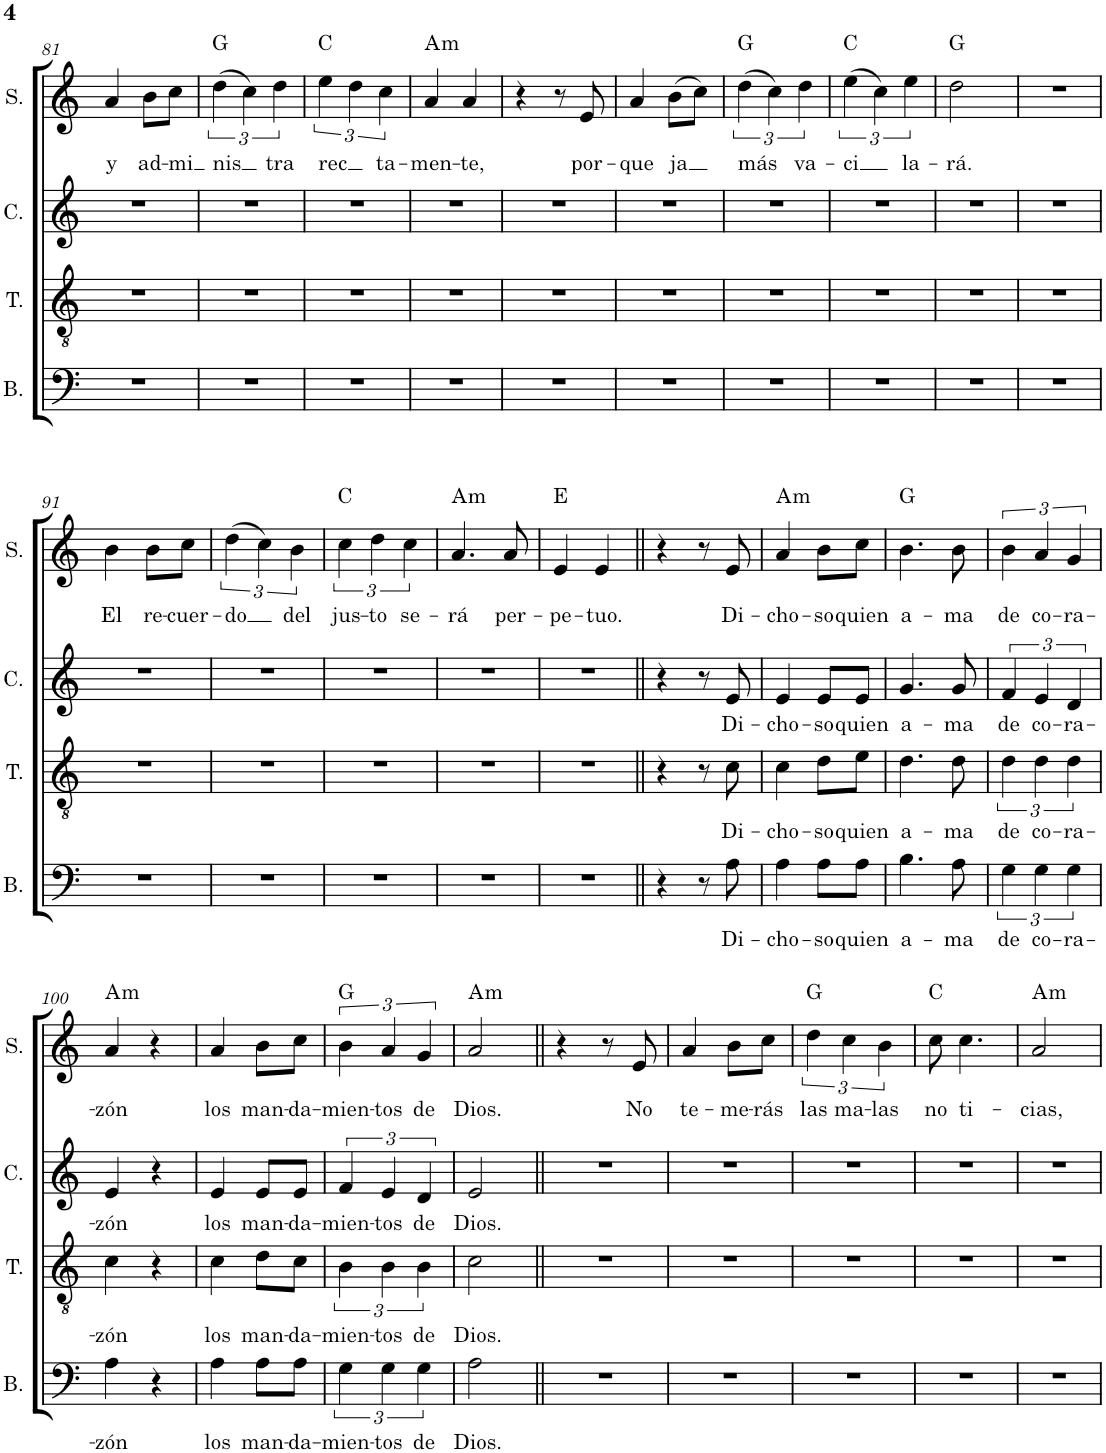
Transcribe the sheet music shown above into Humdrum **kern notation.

**kern	**text	**kern	**text	**kern	**text	**kern	**text	**harte
*part4	*part4	*part3	*part3	*part2	*part2	*part1	*part1	*part1
*staff4	*staff4	*staff3	*staff3	*staff2	*staff2	*staff1	*staff1	*
*I"Bajo	*	*I"Tenor	*	*I"Contralto	*	*I"Soprano	*	*
*I'B.	*	*I'T.	*	*I'C.	*	*I'S.	*	*
!!LO:PB:g=z
*clefF4	*	*clefGv2	*	*clefG2	*	*clefG2	*	*
*k[]	*	*k[]	*	*k[]	*	*k[]	*	*
*M2/4	*	*M2/4	*	*M2/4	*	*M2/4	*	*
=81	=81	=81	=81	=81	=81	=81	=81	=81
!	!	!	!	!	!	!	!LO:LY:b	!
2r	.	2r	.	2r	.	4a/	y	.
!	!	!	!	!	!	!	!LO:LY:b	!
.	.	.	.	.	.	8b\L	ad-	.
!	!	!	!	!	!	!	!LO:LY:b	!
.	.	.	.	.	.	8cc\J	-mi	.
=82	=82	=82	=82	=82	=82	=82	=82	=82
!	!	!	!	!	!	!	!LO:LY:b	!
2r	.	2r	.	2r	.	(6dd\	nis	G:maj
.	.	.	.	.	.	6cc\)	.	.
!	!	!	!	!	!	!	!LO:LY:b	!
.	.	.	.	.	.	6dd\	tra	.
=83	=83	=83	=83	=83	=83	=83	=83	=83
!	!	!	!	!	!	!	!LO:LY:b	!
2r	.	2r	.	2r	.	6ee\	-rec	C:maj
.	.	.	.	.	.	6dd\	.	.
!	!	!	!	!	!	!	!LO:LY:b	!
.	.	.	.	.	.	6cc\	ta-	.
=84	=84	=84	=84	=84	=84	=84	=84	=84
!	!	!	!	!	!	!	!LO:LY:b	!LO:H:kt=m
2r	.	2r	.	2r	.	4a/	-men-	A:min
!	!	!	!	!	!	!	!LO:LY:b	!
.	.	.	.	.	.	4a/	-te,	.
=85	=85	=85	=85	=85	=85	=85	=85	=85
2r	.	2r	.	2r	.	4r	.	.
.	.	.	.	.	.	8r	.	.
!	!	!	!	!	!	!	!LO:LY:b	!
.	.	.	.	.	.	8e/	por-	.
=86	=86	=86	=86	=86	=86	=86	=86	=86
!	!	!	!	!	!	!	!LO:LY:b	!
2r	.	2r	.	2r	.	4a/	-que	.
!	!	!	!	!	!	!	!LO:LY:b	!
.	.	.	.	.	.	(8b\L	ja	.
.	.	.	.	.	.	8cc\J)	.	.
=87	=87	=87	=87	=87	=87	=87	=87	=87
!	!	!	!	!	!	!	!LO:LY:b	!
2r	.	2r	.	2r	.	(6dd\	más	G:maj
.	.	.	.	.	.	6cc\)	.	.
!	!	!	!	!	!	!	!LO:LY:b	!
.	.	.	.	.	.	6dd\	va-	.
=88	=88	=88	=88	=88	=88	=88	=88	=88
!	!	!	!	!	!	!	!LO:LY:b	!
2r	.	2r	.	2r	.	(6ee\	-ci	C:maj
.	.	.	.	.	.	6cc\)	.	.
!	!	!	!	!	!	!	!LO:LY:b	!
.	.	.	.	.	.	6ee\	la-	.
=89	=89	=89	=89	=89	=89	=89	=89	=89
!	!	!	!	!	!	!	!LO:LY:b	!
2r	.	2r	.	2r	.	2dd\	-rá.	G:maj
=90	=90	=90	=90	=90	=90	=90	=90	=90
2r	.	2r	.	2r	.	2r	.	.
!!LO:LB:g=z
=91	=91	=91	=91	=91	=91	=91	=91	=91
!	!	!	!	!	!	!	!LO:LY:b	!
2r	.	2r	.	2r	.	4b\	El	.
!	!	!	!	!	!	!	!LO:LY:b	!
.	.	.	.	.	.	8b\L	re-	.
!	!	!	!	!	!	!	!LO:LY:b	!
.	.	.	.	.	.	8cc\J	-cuer-	.
=92	=92	=92	=92	=92	=92	=92	=92	=92
!	!	!	!	!	!	!	!LO:LY:b	!
2r	.	2r	.	2r	.	(6dd\	-do	.
.	.	.	.	.	.	6cc\)	.	.
!	!	!	!	!	!	!	!LO:LY:b	!
.	.	.	.	.	.	6b\	del	.
=93	=93	=93	=93	=93	=93	=93	=93	=93
!	!	!	!	!	!	!	!LO:LY:b	!
2r	.	2r	.	2r	.	6cc\	jus-	C:maj
!	!	!	!	!	!	!	!LO:LY:b	!
.	.	.	.	.	.	6dd\	-to	.
!	!	!	!	!	!	!	!LO:LY:b	!
.	.	.	.	.	.	6cc\	se-	.
=94	=94	=94	=94	=94	=94	=94	=94	=94
!	!	!	!	!	!	!	!LO:LY:b	!LO:H:kt=m
2r	.	2r	.	2r	.	4.a/	-rá	A:min
!	!	!	!	!	!	!	!LO:LY:b	!
.	.	.	.	.	.	8a/	per-	.
=95	=95	=95	=95	=95	=95	=95	=95	=95
!	!	!	!	!	!	!	!LO:LY:b	!
2r	.	2r	.	2r	.	4e/	-pe-	E:maj
!	!	!	!	!	!	!	!LO:LY:b	!
.	.	.	.	.	.	4e/	-tuo.	.
=96||	=96||	=96||	=96||	=96||	=96||	=96||	=96||	=96||
4r	.	4r	.	4r	.	4r	.	.
8r	.	8r	.	8r	.	8r	.	.
!	!LO:LY:b	!	!LO:LY:b	!	!LO:LY:b	!	!LO:LY:b	!
8A\	Di-	8c\	Di-	8e/	Di-	8e/	Di-	.
=97	=97	=97	=97	=97	=97	=97	=97	=97
!	!LO:LY:b	!	!LO:LY:b	!	!LO:LY:b	!	!LO:LY:b	!LO:H:kt=m
4A\	-cho-	4c\	-cho-	4e/	-cho-	4a/	-cho-	A:min
!	!LO:LY:b	!	!LO:LY:b	!	!LO:LY:b	!	!LO:LY:b	!
8A\L	-so	8d\L	-so	8e/L	-so	8b\L	-so	.
!	!LO:LY:b	!	!LO:LY:b	!	!LO:LY:b	!	!LO:LY:b	!
8A\J	quien	8e\J	quien	8e/J	quien	8cc\J	quien	.
=98	=98	=98	=98	=98	=98	=98	=98	=98
!	!LO:LY:b	!	!LO:LY:b	!	!LO:LY:b	!	!LO:LY:b	!
4.B\	a-	4.d\	a-	4.g/	a-	4.b\	a-	G:maj
!	!LO:LY:b	!	!LO:LY:b	!	!LO:LY:b	!	!LO:LY:b	!
8A\	-ma	8d\	-ma	8g/	-ma	8b\	-ma	.
=99	=99	=99	=99	=99	=99	=99	=99	=99
!	!LO:LY:b	!	!LO:LY:b	!	!LO:LY:b	!	!LO:LY:b	!
6G\	de	6d\	de	6f/	de	6b\	de	.
!	!LO:LY:b	!	!LO:LY:b	!	!LO:LY:b	!	!LO:LY:b	!
6G\	co-	6d\	co-	6e/	co-	6a/	co-	.
!	!LO:LY:b	!	!LO:LY:b	!	!LO:LY:b	!	!LO:LY:b	!
6G\	-ra-	6d\	-ra-	6d/	-ra-	6g/	-ra-	.
!!LO:LB:g=z
=100	=100	=100	=100	=100	=100	=100	=100	=100
!	!LO:LY:b	!	!LO:LY:b	!	!LO:LY:b	!	!LO:LY:b	!LO:H:kt=m
4A\	-zón	4c\	-zón	4e/	-zón	4a/	-zón	A:min
4r	.	4r	.	4r	.	4r	.	.
=101	=101	=101	=101	=101	=101	=101	=101	=101
!	!LO:LY:b	!	!LO:LY:b	!	!LO:LY:b	!	!LO:LY:b	!
4A\	los	4c\	los	4e/	los	4a/	los	.
!	!LO:LY:b	!	!LO:LY:b	!	!LO:LY:b	!	!LO:LY:b	!
8A\L	man-	8d\L	man-	8e/L	man-	8b\L	man-	.
!	!LO:LY:b	!	!LO:LY:b	!	!LO:LY:b	!	!LO:LY:b	!
8A\J	-da-	8c\J	-da-	8e/J	-da-	8cc\J	-da-	.
=102	=102	=102	=102	=102	=102	=102	=102	=102
!	!LO:LY:b	!	!LO:LY:b	!	!LO:LY:b	!	!LO:LY:b	!
6G\	-mien-	6B\	-mien-	6f/	-mien-	6b\	-mien-	G:maj
!	!LO:LY:b	!	!LO:LY:b	!	!LO:LY:b	!	!LO:LY:b	!
6G\	-tos	6B\	-tos	6e/	-tos	6a/	-tos	.
!	!LO:LY:b	!	!LO:LY:b	!	!LO:LY:b	!	!LO:LY:b	!
6G\	de	6B\	de	6d/	de	6g/	de	.
=103	=103	=103	=103	=103	=103	=103	=103	=103
!	!LO:LY:b	!	!LO:LY:b	!	!LO:LY:b	!	!LO:LY:b	!LO:H:kt=m
2A\	Dios.	2c\	Dios.	2e/	Dios.	2a/	Dios.	A:min
=104||	=104||	=104||	=104||	=104||	=104||	=104||	=104||	=104||
2r	.	2r	.	2r	.	4r	.	.
.	.	.	.	.	.	8r	.	.
!	!	!	!	!	!	!	!LO:LY:b	!
.	.	.	.	.	.	8e/	No	.
=105	=105	=105	=105	=105	=105	=105	=105	=105
!	!	!	!	!	!	!	!LO:LY:b	!
2r	.	2r	.	2r	.	4a/	te-	.
!	!	!	!	!	!	!	!LO:LY:b	!
.	.	.	.	.	.	8b\L	-me-	.
!	!	!	!	!	!	!	!LO:LY:b	!
.	.	.	.	.	.	8cc\J	-rás	.
=106	=106	=106	=106	=106	=106	=106	=106	=106
!	!	!	!	!	!	!	!LO:LY:b	!
2r	.	2r	.	2r	.	6dd\	las	G:maj
!	!	!	!	!	!	!	!LO:LY:b	!
.	.	.	.	.	.	6cc\	ma-	.
!	!	!	!	!	!	!	!LO:LY:b	!
.	.	.	.	.	.	6b\	-las	.
=107	=107	=107	=107	=107	=107	=107	=107	=107
!	!	!	!	!	!	!	!LO:LY:b	!
2r	.	2r	.	2r	.	8cc\	no	C:maj
!	!	!	!	!	!	!	!LO:LY:b	!
.	.	.	.	.	.	4.cc\	-ti-	.
=108	=108	=108	=108	=108	=108	=108	=108	=108
!	!	!	!	!	!	!	!LO:LY:b	!LO:H:kt=m
2r	.	2r	.	2r	.	2a/	-cias,	A:min
=	=	=	=	=	=	=	=	=
*-	*-	*-	*-	*-	*-	*-	*-	*-
